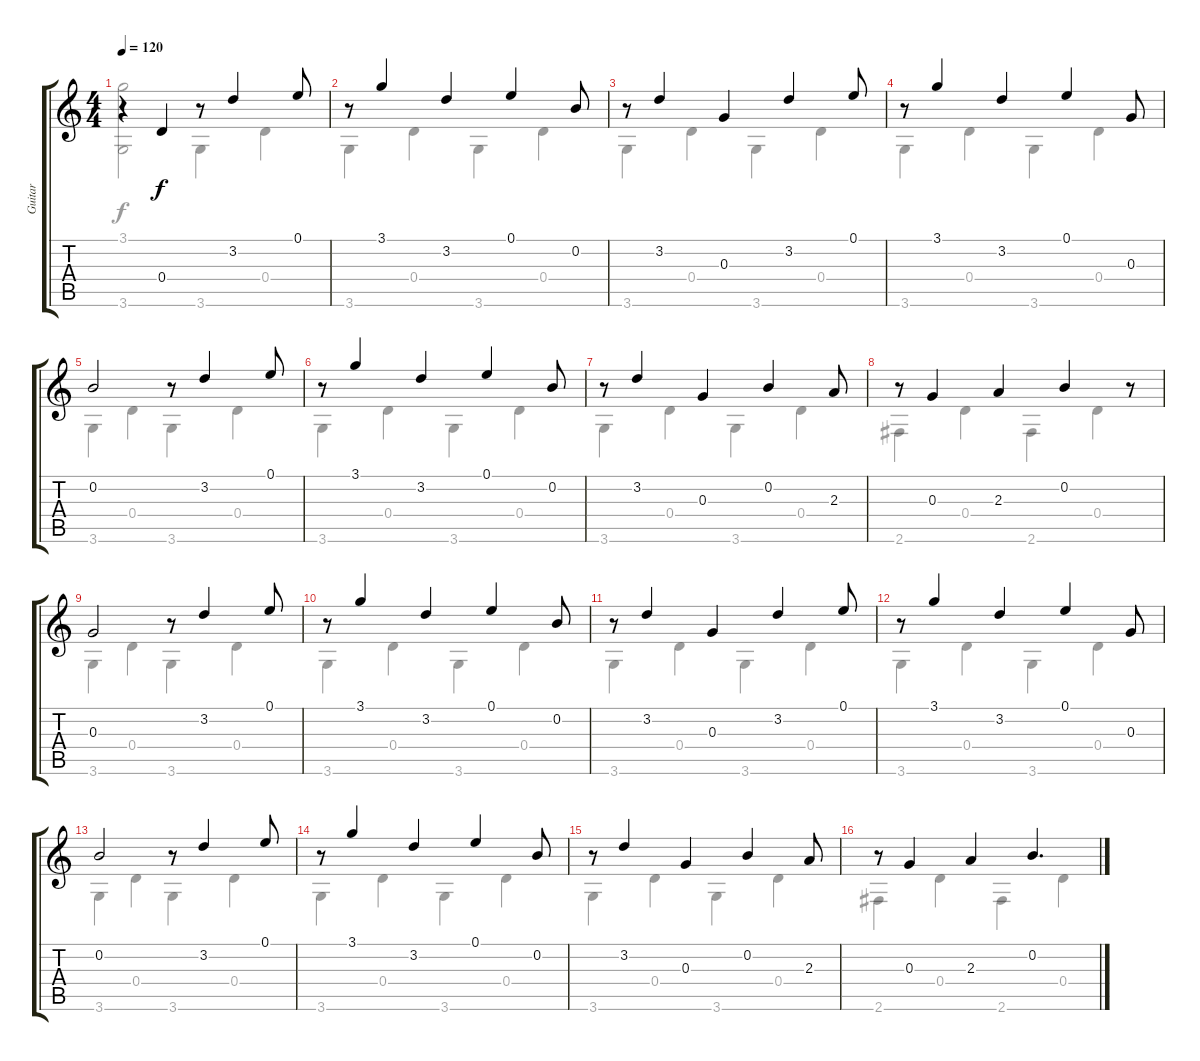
\track ("Guitar" "Guitar") {instrument acousticguitarsteel}
\staff {score tabs}
\tuning (E4 B3 G3 D3 A2 E2) {hide}
\voice
\ts (4 4)
\tempo 120
\clef g2
\ks c
r.4{dy f} 0.4.4 r.8 3.2.4 0.1.8 |
r.8 3.1.4 3.2.4 0.1.4 0.2.8 |
r.8 3.2.4 0.3.4 3.2.4 0.1.8 |
r.8 3.1.4 3.2.4 0.1.4 0.3.8 |
0.2.2 r.8 3.2.4 0.1.8 |
r.8 3.1.4 3.2.4 0.1.4 0.2.8 |
r.8 3.2.4 0.3.4 0.2.4 2.3.8 |
r.8 0.3.4 2.3.4 0.2.4 r.8 |
0.3.2 r.8 3.2.4 0.1.8 |
r.8 3.1.4 3.2.4 0.1.4 0.2.8 |
r.8 3.2.4 0.3.4 3.2.4 0.1.8 |
r.8 3.1.4 3.2.4 0.1.4 0.3.8 |
0.2.2 r.8 3.2.4 0.1.8 |
r.8 3.1.4 3.2.4 0.1.4 0.2.8 |
r.8 3.2.4 0.3.4 0.2.4 2.3.8 |
r.8 0.3.4 2.3.4 0.2.4{d}
\voice
\clef g2
\ottava regular
\simile none
\ks c
(3.1 3.6).2{dy f} 3.6.4 0.4.4 |
3.6.4 0.4.4 3.6.4 0.4.4 |
3.6.4 0.4.4 3.6.4 0.4.4 |
3.6.4 0.4.4 3.6.4 0.4.4 |
3.6.4 0.4.4 3.6.4 0.4.4 |
3.6.4 0.4.4 3.6.4 0.4.4 |
3.6.4 0.4.4 3.6.4 0.4.4 |
2.6.4 0.4.4 2.6.4 0.4.4 |
3.6.4 0.4.4 3.6.4 0.4.4 |
3.6.4 0.4.4 3.6.4 0.4.4 |
3.6.4 0.4.4 3.6.4 0.4.4 |
3.6.4 0.4.4 3.6.4 0.4.4 |
3.6.4 0.4.4 3.6.4 0.4.4 |
3.6.4 0.4.4 3.6.4 0.4.4 |
3.6.4 0.4.4 3.6.4 0.4.4 |
2.6.4 0.4.4 2.6.4 0.4.4
